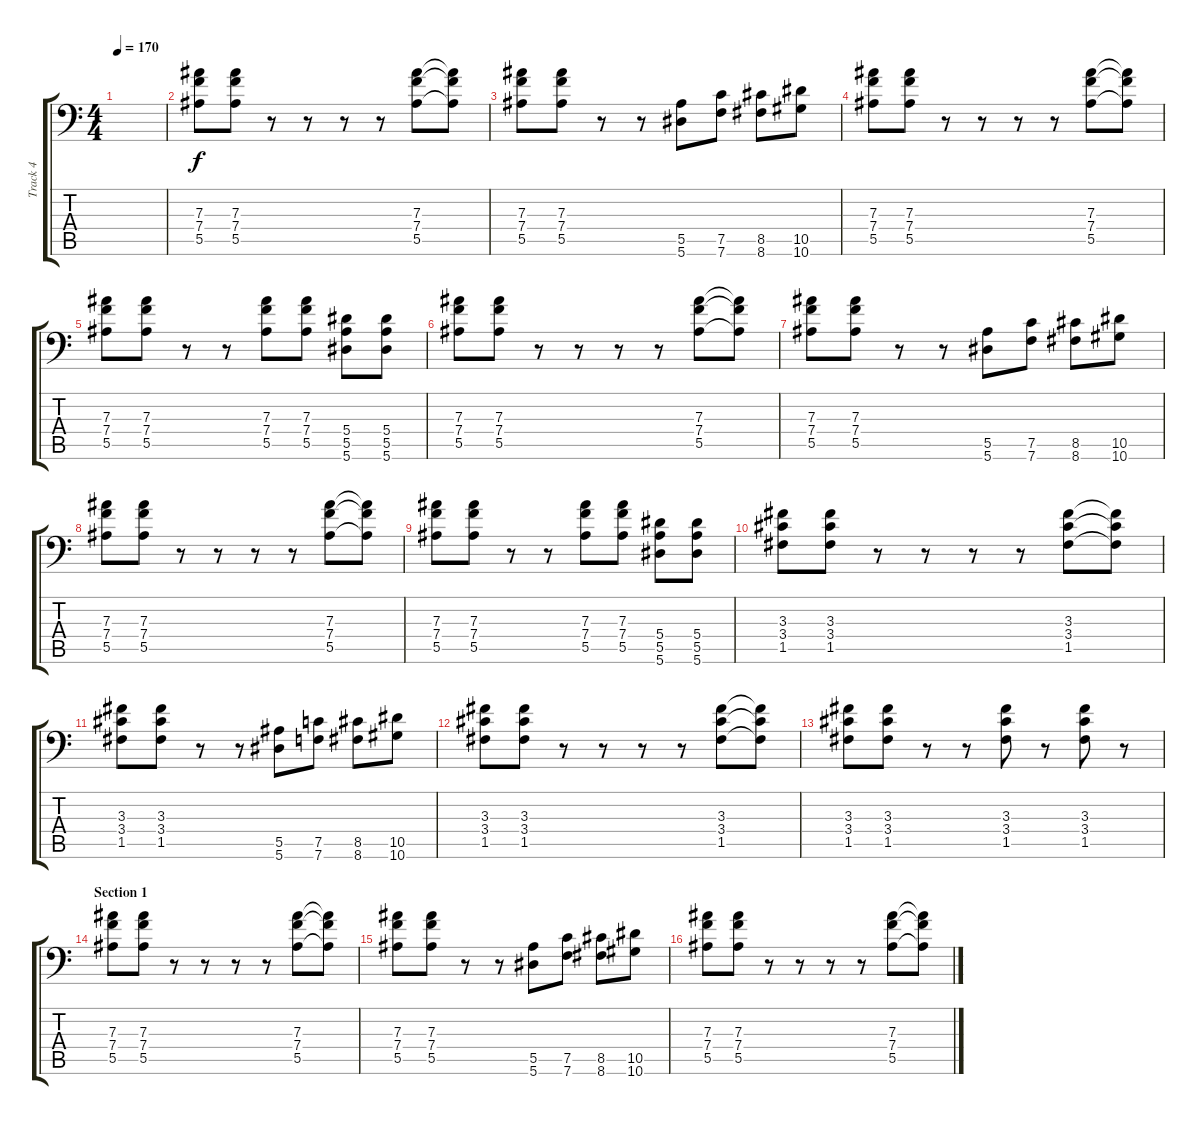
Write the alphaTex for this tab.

\track ("Track 4" "Track 4") {instrument distortionguitar}
\staff {score tabs}
\tuning (C4 G3 Eb3 Bb2 F2 Bb1) {hide}
\ts (4 4)
\tempo 170
\clef f4
\ks c
|
(7.3 7.4 5.5).8 (7.3 7.4 5.5).8 r.8 r.8 r.8 r.8 (7.3 7.4 5.5).8 (7.3{t} 7.4{t} 5.5{t}).8 |
(7.3 7.4 5.5).8 (7.3 7.4 5.5).8 r.8 r.8 (5.5 5.6).8 (7.5 7.6).8 (8.5 8.6).8 (10.5 10.6).8 |
(7.3 7.4 5.5).8 (7.3 7.4 5.5).8 r.8 r.8 r.8 r.8 (7.3 7.4 5.5).8 (7.3{t} 7.4{t} 5.5{t}).8 |
(7.3 7.4 5.5).8 (7.3 7.4 5.5).8 r.8 r.8 (7.3 7.4 5.5).8 (7.3 7.4 5.5).8 (5.4 5.5 5.6).8 (5.4 5.5 5.6).8 |
(7.3 7.4 5.5).8 (7.3 7.4 5.5).8 r.8 r.8 r.8 r.8 (7.3 7.4 5.5).8 (7.3{t} 7.4{t} 5.5{t}).8 |
(7.3 7.4 5.5).8 (7.3 7.4 5.5).8 r.8 r.8 (5.5 5.6).8 (7.5 7.6).8 (8.5 8.6).8 (10.5 10.6).8 |
(7.3 7.4 5.5).8 (7.3 7.4 5.5).8 r.8 r.8 r.8 r.8 (7.3 7.4 5.5).8 (7.3{t} 7.4{t} 5.5{t}).8 |
(7.3 7.4 5.5).8 (7.3 7.4 5.5).8 r.8 r.8 (7.3 7.4 5.5).8 (7.3 7.4 5.5).8 (5.4 5.5 5.6).8 (5.4 5.5 5.6).8 |
(3.3 3.4 1.5).8 (3.3 3.4 1.5).8 r.8 r.8 r.8 r.8 (3.3 3.4 1.5).8 (3.3{t} 3.4{t} 1.5{t}).8 |
(3.3 3.4 1.5).8 (3.3 3.4 1.5).8 r.8 r.8 (5.5 5.6).8 (7.5 7.6).8 (8.5 8.6).8 (10.5 10.6).8 |
(3.3 3.4 1.5).8 (3.3 3.4 1.5).8 r.8 r.8 r.8 r.8 (3.3 3.4 1.5).8 (3.3{t} 3.4{t} 1.5{t}).8 |
(3.3 3.4 1.5).8 (3.3 3.4 1.5).8 r.8 r.8 (3.3 3.4 1.5).8 r.8 (3.3 3.4 1.5).8 r.8 |
\section ("" "Section 1")
(7.3 7.4 5.5).8 (7.3 7.4 5.5).8 r.8 r.8 r.8 r.8 (7.3 7.4 5.5).8 (7.3{t} 7.4{t} 5.5{t}).8 |
(7.3 7.4 5.5).8 (7.3 7.4 5.5).8 r.8 r.8 (5.5 5.6).8 (7.5 7.6).8 (8.5 8.6).8 (10.5 10.6).8 |
(7.3 7.4 5.5).8 (7.3 7.4 5.5).8 r.8 r.8 r.8 r.8 (7.3 7.4 5.5).8 (7.3{t} 7.4{t} 5.5{t}).8
